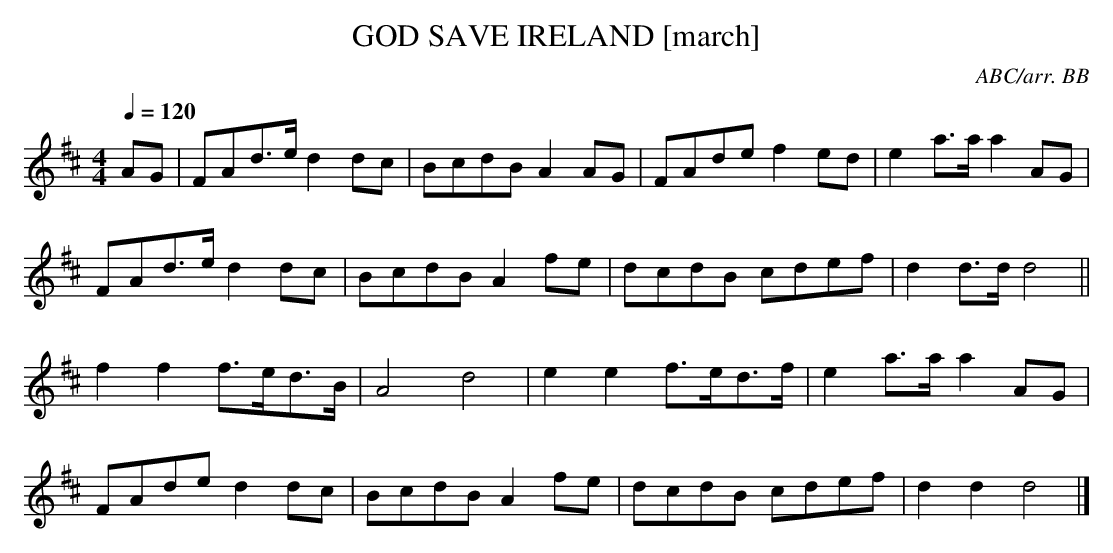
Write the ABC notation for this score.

X:1
T:GOD SAVE IRELAND [march]
C:ABC/arr. BB
Q:1/4=120
L:1/8
M:4/4
K:D
AG|FAd>e d2dc|BcdB A2AG|FAde f2ed|e2a>a a2AG|
FAd>e d2dc|BcdB A2fe|dcdB cdef|d2d>d d4||
f2f2 f>ed>B|A4 d4|e2e2 f>ed>f|e2a>a a2AG|
FAde d2dc|BcdB A2fe|dcdB cdef|d2d2 d4|]
